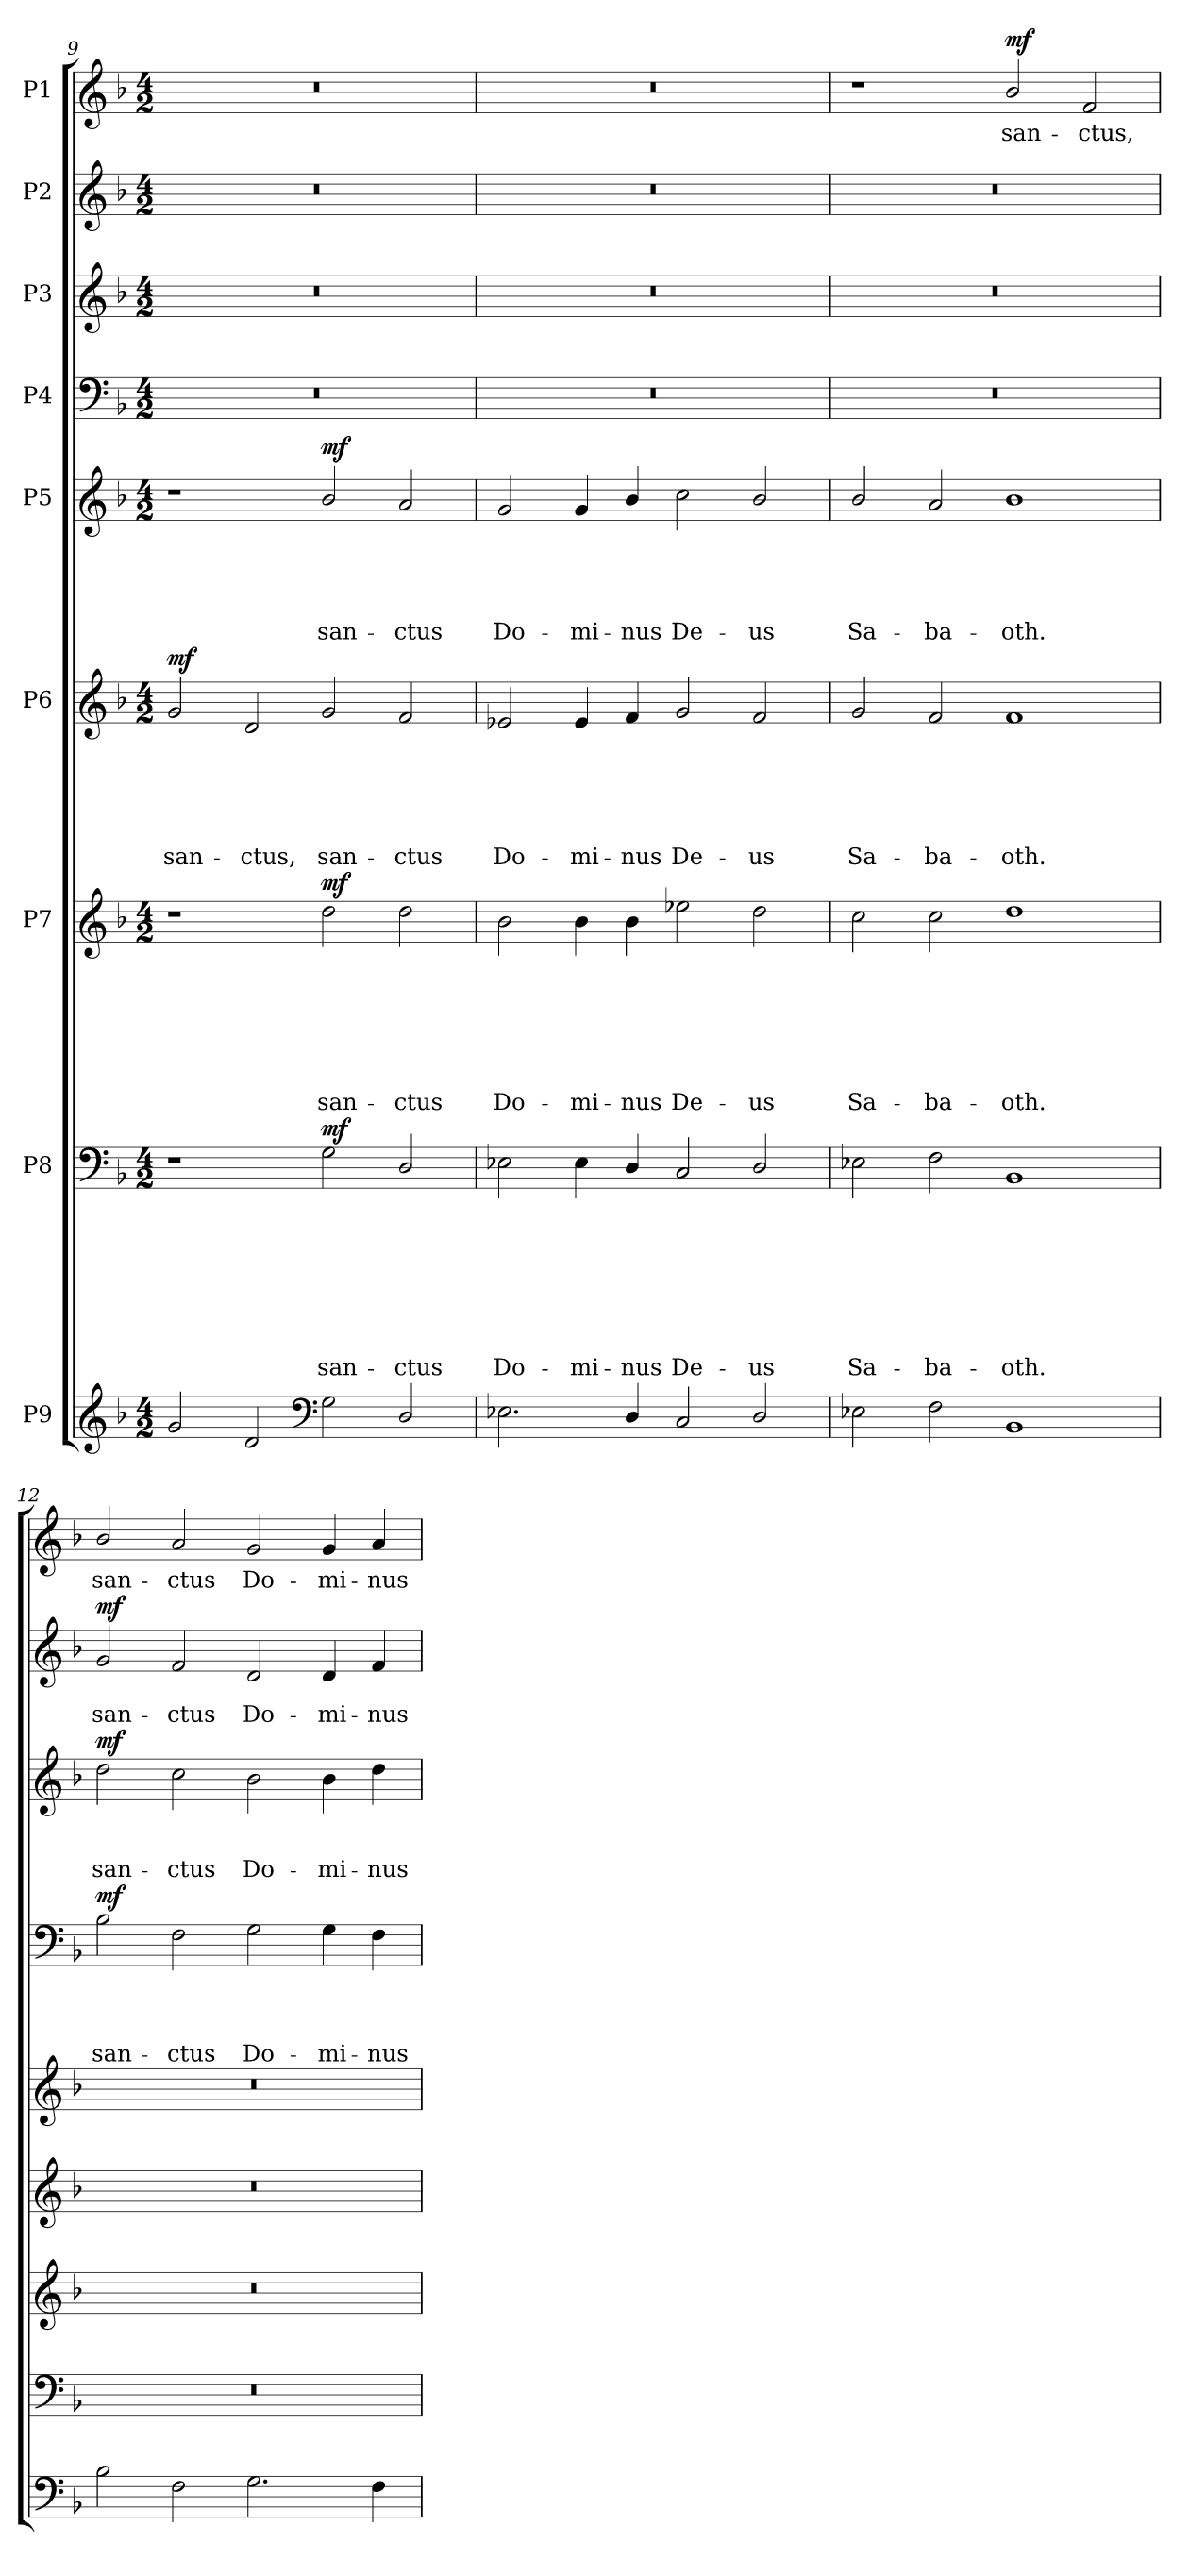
**kern	**kern	**text	**text	**text	**text	**text	**text	**text	**text	**dynam	**kern	**text	**text	**text	**text	**text	**text	**text	**dynam	**kern	**text	**text	**text	**text	**text	**text	**dynam	**kern	**text	**text	**text	**text	**text	**dynam	**kern	**text	**text	**text	**text	**dynam	**kern	**text	**text	**text	**dynam	**kern	**text	**text	**dynam	**kern	**text	**dynam
*part9	*part8	*part8	*part8	*part8	*part8	*part8	*part8	*part8	*part8	*part8	*part7	*part7	*part7	*part7	*part7	*part7	*part7	*part7	*part7	*part6	*part6	*part6	*part6	*part6	*part6	*part6	*part6	*part5	*part5	*part5	*part5	*part5	*part5	*part5	*part4	*part4	*part4	*part4	*part4	*part4	*part3	*part3	*part3	*part3	*part3	*part2	*part2	*part2	*part2	*part1	*part1	*part1
*staff9	*staff8	*staff8	*staff8	*staff8	*staff8	*staff8	*staff8	*staff8	*staff8	*staff8	*staff7	*staff7	*staff7	*staff7	*staff7	*staff7	*staff7	*staff7	*staff7	*staff6	*staff6	*staff6	*staff6	*staff6	*staff6	*staff6	*staff6	*staff5	*staff5	*staff5	*staff5	*staff5	*staff5	*staff5	*staff4	*staff4	*staff4	*staff4	*staff4	*staff4	*staff3	*staff3	*staff3	*staff3	*staff3	*staff2	*staff2	*staff2	*staff2	*staff1	*staff1	*staff1
*I"P9	*I"P8	*	*	*	*	*	*	*	*	*	*I"P7	*	*	*	*	*	*	*	*	*I"P6	*	*	*	*	*	*	*	*I"P5	*	*	*	*	*	*	*I"P4	*	*	*	*	*	*I"P3	*	*	*	*	*I"P2	*	*	*	*I"P1	*	*
!!LO:PB:g=z
*clefG2	*clefF4	*	*	*	*	*	*	*	*	*	*clefG2	*	*	*	*	*	*	*	*	*clefG2	*	*	*	*	*	*	*	*clefG2	*	*	*	*	*	*	*clefF4	*	*	*	*	*	*clefG2	*	*	*	*	*clefG2	*	*	*	*clefG2	*	*
*	*	*	*	*	*	*	*	*	*	*	*ITrd7c12	*	*	*	*	*	*	*	*	*	*	*	*	*	*	*	*	*	*	*	*	*	*	*	*	*	*	*	*	*	*ITrd7c12	*	*	*	*	*	*	*	*	*	*	*
*k[b-]	*k[b-]	*	*	*	*	*	*	*	*	*	*k[b-]	*	*	*	*	*	*	*	*	*k[b-]	*	*	*	*	*	*	*	*k[b-]	*	*	*	*	*	*	*k[b-]	*	*	*	*	*	*k[b-]	*	*	*	*	*k[b-]	*	*	*	*k[b-]	*	*
*F:	*F:	*	*	*	*	*	*	*	*	*	*F:	*	*	*	*	*	*	*	*	*F:	*	*	*	*	*	*	*	*F:	*	*	*	*	*	*	*F:	*	*	*	*	*	*F:	*	*	*	*	*F:	*	*	*	*F:	*	*
*M4/2	*M4/2	*	*	*	*	*	*	*	*	*	*M4/2	*	*	*	*	*	*	*	*	*M4/2	*	*	*	*	*	*	*	*M4/2	*	*	*	*	*	*	*M4/2	*	*	*	*	*	*M4/2	*	*	*	*	*M4/2	*	*	*	*M4/2	*	*
=9	=9	=9	=9	=9	=9	=9	=9	=9	=9	=9	=9	=9	=9	=9	=9	=9	=9	=9	=9	=9	=9	=9	=9	=9	=9	=9	=9	=9	=9	=9	=9	=9	=9	=9	=9	=9	=9	=9	=9	=9	=9	=9	=9	=9	=9	=9	=9	=9	=9	=9	=9	=9
!	!	!	!	!	!	!	!	!	!	!	!	!	!	!	!	!	!	!	!	!	!	!	!	!	!	!LO:LY:b	!LO:DY:a	!	!	!	!	!	!	!	!LO:N:vis=1	!	!	!	!	!	!LO:N:vis=1	!	!	!	!	!LO:N:vis=1	!	!	!	!LO:N:vis=1	!	!
2g/	1r	.	.	.	.	.	.	.	.	.	1r	.	.	.	.	.	.	.	.	2g/	.	.	.	.	.	san-	mf	1r	.	.	.	.	.	.	0r	.	.	.	.	.	0r	.	.	.	.	0r	.	.	.	0r	.	.
!	!	!	!	!	!	!	!	!	!	!	!	!	!	!	!	!	!	!	!	!	!	!	!	!	!	!LO:LY:b	!	!	!	!	!	!	!	!	!	!	!	!	!	!	!	!	!	!	!	!	!	!	!	!	!	!
2d/	.	.	.	.	.	.	.	.	.	.	.	.	.	.	.	.	.	.	.	2d/	.	.	.	.	.	-ctus,	.	.	.	.	.	.	.	.	.	.	.	.	.	.	.	.	.	.	.	.	.	.	.	.	.	.
*clefF4	*	*	*	*	*	*	*	*	*	*	*	*	*	*	*	*	*	*	*	*	*	*	*	*	*	*	*	*	*	*	*	*	*	*	*	*	*	*	*	*	*	*	*	*	*	*	*	*	*	*	*	*
!	!	!	!	!	!	!	!	!	!LO:LY:b	!LO:DY:a	!	!	!	!	!	!	!	!LO:LY:b	!LO:DY:a	!	!	!	!	!	!	!LO:LY:b	!	!	!	!	!	!	!LO:LY:b	!LO:DY:a	!	!	!	!	!	!	!	!	!	!	!	!	!	!	!	!	!	!
2G\	2G\	.	.	.	.	.	.	.	san-	mf	2d\	.	.	.	.	.	.	san-	mf	2g/	.	.	.	.	.	san-	.	2b-/	.	.	.	.	san-	mf	.	.	.	.	.	.	.	.	.	.	.	.	.	.	.	.	.	.
!	!	!	!	!	!	!	!	!	!LO:LY:b	!	!	!	!	!	!	!	!	!LO:LY:b	!	!	!	!	!	!	!	!LO:LY:b	!	!	!	!	!	!	!LO:LY:b	!	!	!	!	!	!	!	!	!	!	!	!	!	!	!	!	!	!	!
2D/	2D/	.	.	.	.	.	.	.	-ctus	.	2d\	.	.	.	.	.	.	-ctus	.	2f/	.	.	.	.	.	-ctus	.	2a/	.	.	.	.	-ctus	.	.	.	.	.	.	.	.	.	.	.	.	.	.	.	.	.	.	.
=10	=10	=10	=10	=10	=10	=10	=10	=10	=10	=10	=10	=10	=10	=10	=10	=10	=10	=10	=10	=10	=10	=10	=10	=10	=10	=10	=10	=10	=10	=10	=10	=10	=10	=10	=10	=10	=10	=10	=10	=10	=10	=10	=10	=10	=10	=10	=10	=10	=10	=10	=10	=10
!	!	!	!	!	!	!	!	!	!LO:LY:b	!	!	!	!	!	!	!	!	!LO:LY:b	!	!	!	!	!	!	!	!LO:LY:b	!	!	!	!	!	!	!LO:LY:b	!	!LO:N:vis=1	!	!	!	!	!	!LO:N:vis=1	!	!	!	!	!LO:N:vis=1	!	!	!	!LO:N:vis=1	!	!
2.E-X\	2E-X\	.	.	.	.	.	.	.	Do-	.	2B-\	.	.	.	.	.	.	Do-	.	2e-X/	.	.	.	.	.	Do-	.	2g/	.	.	.	.	Do-	.	0r	.	.	.	.	.	0r	.	.	.	.	0r	.	.	.	0r	.	.
!	!	!	!	!	!	!	!	!	!LO:LY:b	!	!	!	!	!	!	!	!	!LO:LY:b	!	!	!	!	!	!	!	!LO:LY:b	!	!	!	!	!	!	!LO:LY:b	!	!	!	!	!	!	!	!	!	!	!	!	!	!	!	!	!	!	!
.	4E-\	.	.	.	.	.	.	.	-mi-	.	4B-\	.	.	.	.	.	.	-mi-	.	4e-/	.	.	.	.	.	-mi-	.	4g/	.	.	.	.	-mi-	.	.	.	.	.	.	.	.	.	.	.	.	.	.	.	.	.	.	.
!	!	!	!	!	!	!	!	!	!LO:LY:b	!	!	!	!	!	!	!	!	!LO:LY:b	!	!	!	!	!	!	!	!LO:LY:b	!	!	!	!	!	!	!LO:LY:b	!	!	!	!	!	!	!	!	!	!	!	!	!	!	!	!	!	!	!
4D/	4D/	.	.	.	.	.	.	.	-nus	.	4B-\	.	.	.	.	.	.	-nus	.	4f/	.	.	.	.	.	-nus	.	4b-/	.	.	.	.	-nus	.	.	.	.	.	.	.	.	.	.	.	.	.	.	.	.	.	.	.
!	!	!	!	!	!	!	!	!	!LO:LY:b	!	!	!	!	!	!	!	!	!LO:LY:b	!	!	!	!	!	!	!	!LO:LY:b	!	!	!	!	!	!	!LO:LY:b	!	!	!	!	!	!	!	!	!	!	!	!	!	!	!	!	!	!	!
2C/	2C/	.	.	.	.	.	.	.	De-	.	2e-X\	.	.	.	.	.	.	De-	.	2g/	.	.	.	.	.	De-	.	2cc\	.	.	.	.	De-	.	.	.	.	.	.	.	.	.	.	.	.	.	.	.	.	.	.	.
!	!	!	!	!	!	!	!	!	!LO:LY:b	!	!	!	!	!	!	!	!	!LO:LY:b	!	!	!	!	!	!	!	!LO:LY:b	!	!	!	!	!	!	!LO:LY:b	!	!	!	!	!	!	!	!	!	!	!	!	!	!	!	!	!	!	!
2D/	2D/	.	.	.	.	.	.	.	-us	.	2d\	.	.	.	.	.	.	-us	.	2f/	.	.	.	.	.	-us	.	2b-/	.	.	.	.	-us	.	.	.	.	.	.	.	.	.	.	.	.	.	.	.	.	.	.	.
=11	=11	=11	=11	=11	=11	=11	=11	=11	=11	=11	=11	=11	=11	=11	=11	=11	=11	=11	=11	=11	=11	=11	=11	=11	=11	=11	=11	=11	=11	=11	=11	=11	=11	=11	=11	=11	=11	=11	=11	=11	=11	=11	=11	=11	=11	=11	=11	=11	=11	=11	=11	=11
!	!	!	!	!	!	!	!	!	!LO:LY:b	!	!	!	!	!	!	!	!	!LO:LY:b	!	!	!	!	!	!	!	!LO:LY:b	!	!	!	!	!	!	!LO:LY:b	!	!LO:N:vis=1	!	!	!	!	!	!LO:N:vis=1	!	!	!	!	!LO:N:vis=1	!	!	!	!	!	!
2E-X\	2E-X\	.	.	.	.	.	.	.	Sa-	.	2c\	.	.	.	.	.	.	Sa-	.	2g/	.	.	.	.	.	Sa-	.	2b-/	.	.	.	.	Sa-	.	0r	.	.	.	.	.	0r	.	.	.	.	0r	.	.	.	1r	.	.
!	!	!	!	!	!	!	!	!	!LO:LY:b	!	!	!	!	!	!	!	!	!LO:LY:b	!	!	!	!	!	!	!	!LO:LY:b	!	!	!	!	!	!	!LO:LY:b	!	!	!	!	!	!	!	!	!	!	!	!	!	!	!	!	!	!	!
2F\	2F\	.	.	.	.	.	.	.	-ba-	.	2c\	.	.	.	.	.	.	-ba-	.	2f/	.	.	.	.	.	-ba-	.	2a/	.	.	.	.	-ba-	.	.	.	.	.	.	.	.	.	.	.	.	.	.	.	.	.	.	.
!	!	!	!	!	!	!	!	!	!LO:LY:b	!	!	!	!	!	!	!	!	!LO:LY:b	!	!	!	!	!	!	!	!LO:LY:b	!	!	!	!	!	!	!LO:LY:b	!	!	!	!	!	!	!	!	!	!	!	!	!	!	!	!	!	!LO:LY:b	!LO:DY:a
1BB-	1BB-	.	.	.	.	.	.	.	-oth.	.	1d	.	.	.	.	.	.	-oth.	.	1f	.	.	.	.	.	-oth.	.	1b-	.	.	.	.	-oth.	.	.	.	.	.	.	.	.	.	.	.	.	.	.	.	.	2b-/	san-	mf
!	!	!	!	!	!	!	!	!	!	!	!	!	!	!	!	!	!	!	!	!	!	!	!	!	!	!	!	!	!	!	!	!	!	!	!	!	!	!	!	!	!	!	!	!	!	!	!	!	!	!	!LO:LY:b	!
.	.	.	.	.	.	.	.	.	.	.	.	.	.	.	.	.	.	.	.	.	.	.	.	.	.	.	.	.	.	.	.	.	.	.	.	.	.	.	.	.	.	.	.	.	.	.	.	.	.	2f/	-ctus,	.
=12	=12	=12	=12	=12	=12	=12	=12	=12	=12	=12	=12	=12	=12	=12	=12	=12	=12	=12	=12	=12	=12	=12	=12	=12	=12	=12	=12	=12	=12	=12	=12	=12	=12	=12	=12	=12	=12	=12	=12	=12	=12	=12	=12	=12	=12	=12	=12	=12	=12	=12	=12	=12
!	!LO:N:vis=1	!	!	!	!	!	!	!	!	!	!LO:N:vis=1	!	!	!	!	!	!	!	!	!LO:N:vis=1	!	!	!	!	!	!	!	!LO:N:vis=1	!	!	!	!	!	!	!	!	!	!	!LO:LY:b	!LO:DY:a	!	!	!	!LO:LY:b	!LO:DY:a	!	!	!LO:LY:b	!LO:DY:a	!	!LO:LY:b	!
2B-\	0r	.	.	.	.	.	.	.	.	.	0r	.	.	.	.	.	.	.	.	0r	.	.	.	.	.	.	.	0r	.	.	.	.	.	.	2B-\	.	.	.	san-	mf	2d\	.	.	san-	mf	2g/	.	san-	mf	2b-/	san-	.
!	!	!	!	!	!	!	!	!	!	!	!	!	!	!	!	!	!	!	!	!	!	!	!	!	!	!	!	!	!	!	!	!	!	!	!	!	!	!	!LO:LY:b	!	!	!	!	!LO:LY:b	!	!	!	!LO:LY:b	!	!	!LO:LY:b	!
2F\	.	.	.	.	.	.	.	.	.	.	.	.	.	.	.	.	.	.	.	.	.	.	.	.	.	.	.	.	.	.	.	.	.	.	2F\	.	.	.	-ctus	.	2c\	.	.	-ctus	.	2f/	.	-ctus	.	2a/	-ctus	.
!	!	!	!	!	!	!	!	!	!	!	!	!	!	!	!	!	!	!	!	!	!	!	!	!	!	!	!	!	!	!	!	!	!	!	!	!	!	!	!LO:LY:b	!	!	!	!	!LO:LY:b	!	!	!	!LO:LY:b	!	!	!LO:LY:b	!
2.G\	.	.	.	.	.	.	.	.	.	.	.	.	.	.	.	.	.	.	.	.	.	.	.	.	.	.	.	.	.	.	.	.	.	.	2G\	.	.	.	Do-	.	2B-\	.	.	Do-	.	2d/	.	Do-	.	2g/	Do-	.
!	!	!	!	!	!	!	!	!	!	!	!	!	!	!	!	!	!	!	!	!	!	!	!	!	!	!	!	!	!	!	!	!	!	!	!	!	!	!	!LO:LY:b	!	!	!	!	!LO:LY:b	!	!	!	!LO:LY:b	!	!	!LO:LY:b	!
.	.	.	.	.	.	.	.	.	.	.	.	.	.	.	.	.	.	.	.	.	.	.	.	.	.	.	.	.	.	.	.	.	.	.	4G\	.	.	.	-mi-	.	4B-\	.	.	-mi-	.	4d/	.	-mi-	.	4g/	-mi-	.
!	!	!	!	!	!	!	!	!	!	!	!	!	!	!	!	!	!	!	!	!	!	!	!	!	!	!	!	!	!	!	!	!	!	!	!	!	!	!	!LO:LY:b	!	!	!	!	!LO:LY:b	!	!	!	!LO:LY:b	!	!	!LO:LY:b	!
4F\	.	.	.	.	.	.	.	.	.	.	.	.	.	.	.	.	.	.	.	.	.	.	.	.	.	.	.	.	.	.	.	.	.	.	4F\	.	.	.	-nus	.	4d\	.	.	-nus	.	4f/	.	-nus	.	4a/	-nus	.
=	=	=	=	=	=	=	=	=	=	=	=	=	=	=	=	=	=	=	=	=	=	=	=	=	=	=	=	=	=	=	=	=	=	=	=	=	=	=	=	=	=	=	=	=	=	=	=	=	=	=	=	=
*-	*-	*-	*-	*-	*-	*-	*-	*-	*-	*-	*-	*-	*-	*-	*-	*-	*-	*-	*-	*-	*-	*-	*-	*-	*-	*-	*-	*-	*-	*-	*-	*-	*-	*-	*-	*-	*-	*-	*-	*-	*-	*-	*-	*-	*-	*-	*-	*-	*-	*-	*-	*-
